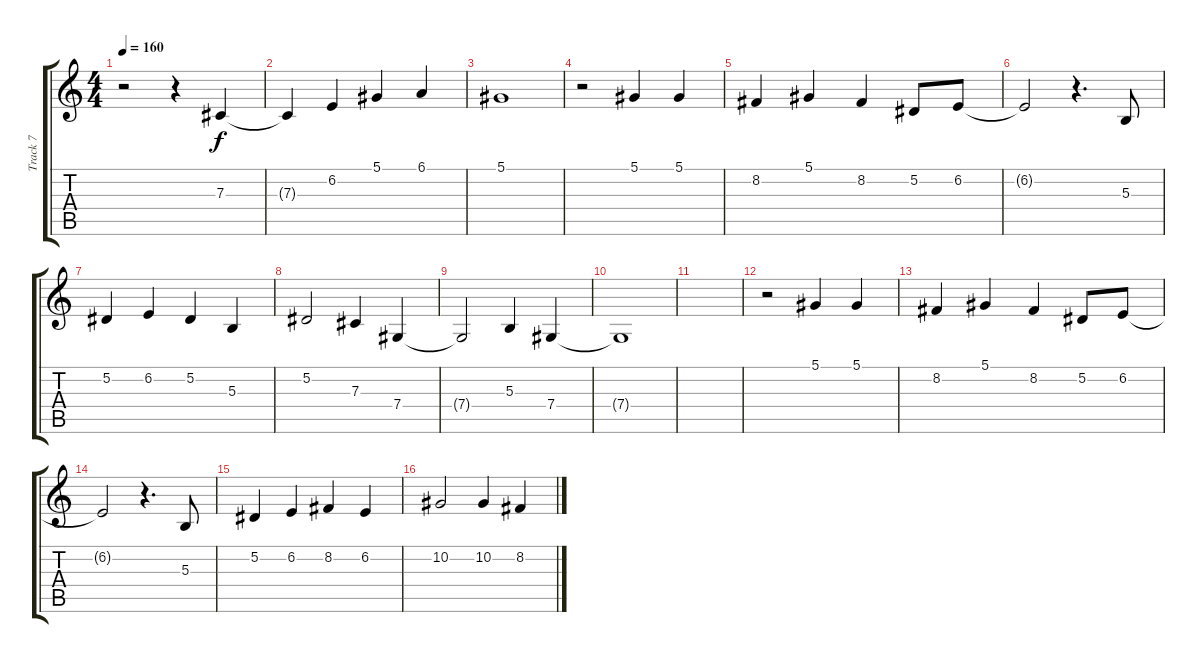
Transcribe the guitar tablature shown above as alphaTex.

\track ("Track 7" "Track 7") {instrument flute}
\staff {score tabs}
\tuning (Eb4 Bb3 Gb3 Db3 Ab2 Db2) {hide}
\ts (4 4)
\tempo 160
\clef g2
\ks c
r.2{dy f} r.4 7.3.4 |
7.3{t}.4 6.2.4 5.1.4 6.1.4 |
5.1.1 |
r.2 5.1.4 5.1.4 |
8.2.4 5.1.4 8.2.4 5.2.8 6.2.8 |
6.2{t}.2 r.4{d} 5.3.8 |
5.2.4 6.2.4 5.2.4 5.3.4 |
5.2.2 7.3.4 7.4.4 |
7.4{t}.2 5.3.4 7.4.4 |
7.4{t}.1 |
|
r.2 5.1.4 5.1.4 |
8.2.4 5.1.4 8.2.4 5.2.8 6.2.8 |
6.2{t}.2 r.4{d} 5.3.8 |
5.2.4 6.2.4 8.2.4 6.2.4 |
10.2.2 10.2.4 8.2.4
